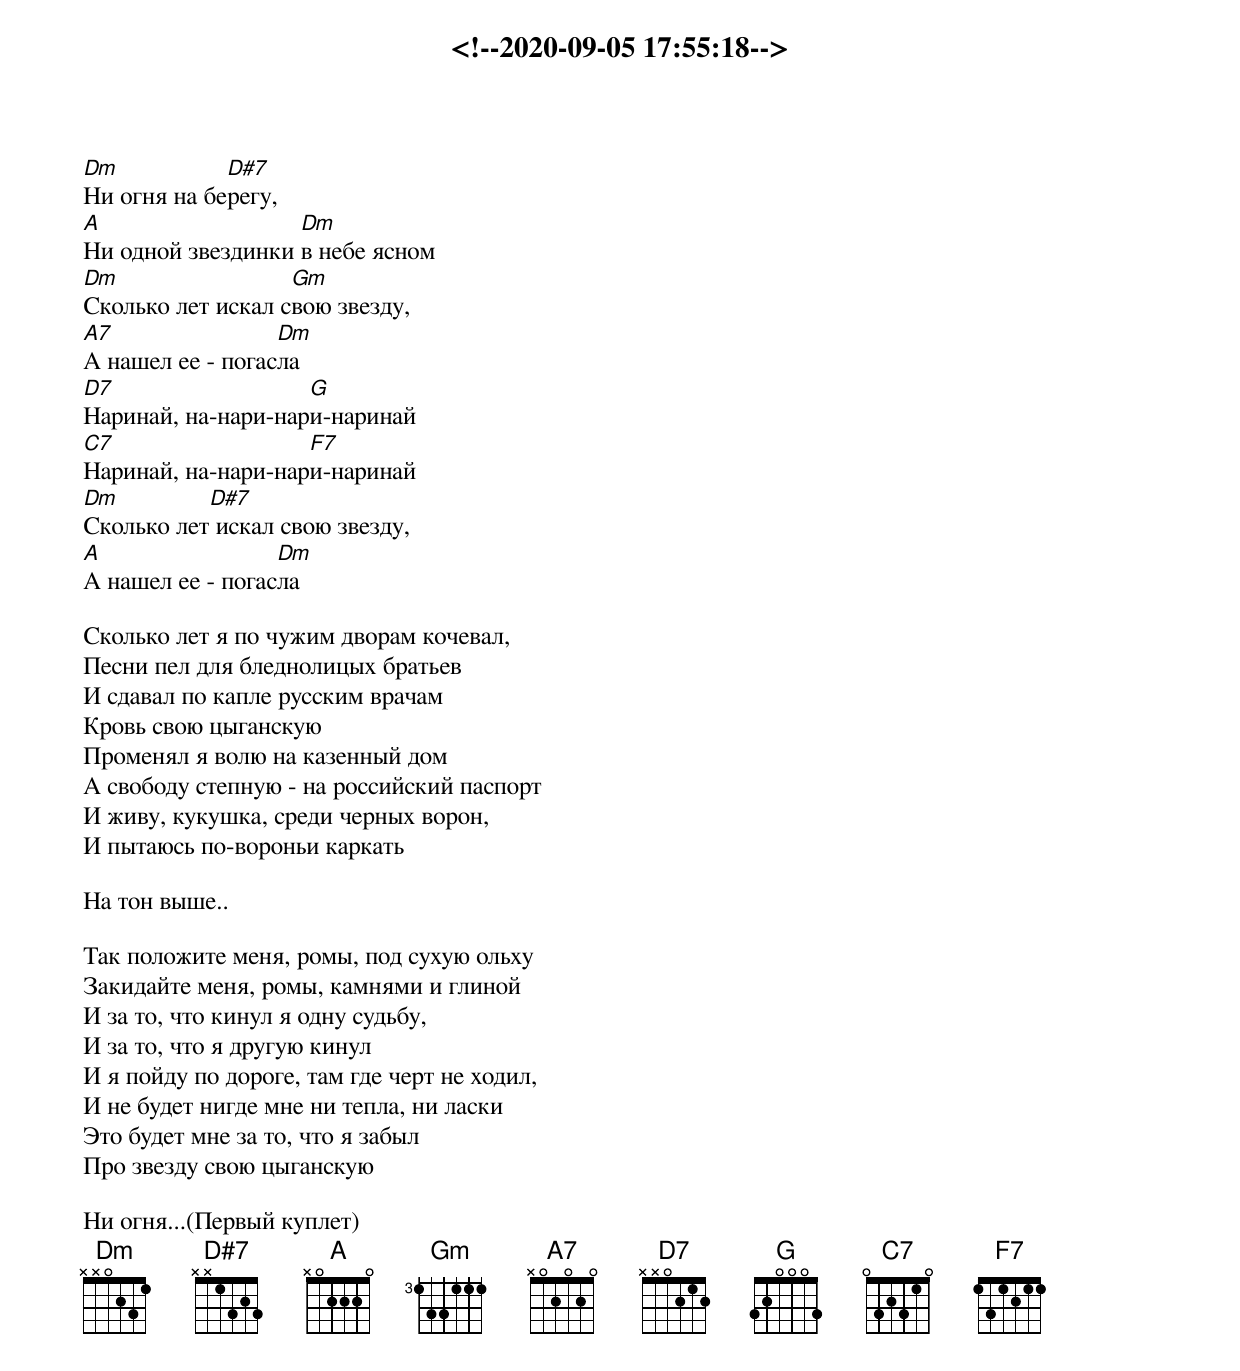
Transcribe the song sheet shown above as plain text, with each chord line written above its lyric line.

<!--2020-09-05 17:55:18-->
Dm           D#7
Ни огня на берегу,
A                  Dm
Ни одной звездинки в небе ясном
Dm                 Gm
Сколько лет искал свою звезду,
A7                Dm
А нашел ее - погасла
D7                  G
Наринай, на-нари-нари-наринай
C7                  F7
Наринай, на-нари-нари-наринай
Dm         D#7
Сколько лет искал свою звезду,
A                 Dm
А нашел ее - погасла

Сколько лет я по чужим дворам кочевал,
Песни пел для бледнолицых братьев
И сдавал по капле русским врачам
Кровь свою цыганскую
Променял я волю на казенный дом
А свободу степную - на российский паспорт
И живу, кукушка, среди черных ворон,
И пытаюсь по-вороньи каркать

На тон выше..

Так положите меня, ромы, под сухую ольху
Закидайте меня, ромы, камнями и глиной
И за то, что кинул я одну судьбу,
И за то, что я другую кинул
И я пойду по дороге, там где черт не ходил,
И не будет нигде мне ни тепла, ни ласки
Это будет мне за то, что я забыл
Про звезду свою цыганскую

Ни огня...(Первый куплет)
